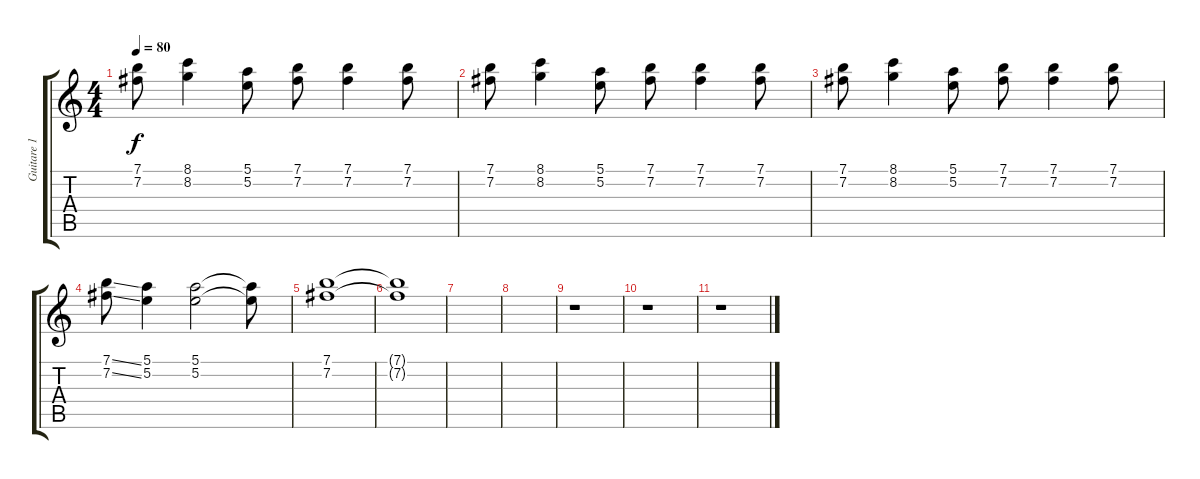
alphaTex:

\track ("Guitare 1" "Guitare 1") {instrument electricguitarclean}
\staff {score tabs}
\tuning (E4 B3 G3 D3 A2 E2) {hide}
\ts (4 4)
\tempo 80
\clef g2
\ks c
(7.1 7.2).8{dy f} (8.1 8.2).4 (5.1 5.2).8 (7.1 7.2).8 (7.1 7.2).4 (7.1 7.2).8 |
(7.1 7.2).8 (8.1 8.2).4 (5.1 5.2).8 (7.1 7.2).8 (7.1 7.2).4 (7.1 7.2).8 |
(7.1 7.2).8 (8.1 8.2).4 (5.1 5.2).8 (7.1 7.2).8 (7.1 7.2).4 (7.1 7.2).8 |
(7.1{ss} 7.2{ss}).8 (5.1 5.2).4 (5.1 5.2).2 (5.1{t} 5.2{t}).8 |
(7.1 7.2).1 |
(7.1{t} 7.2{t}).1 |
|
|
r.1 |
r.1 |
r.1
